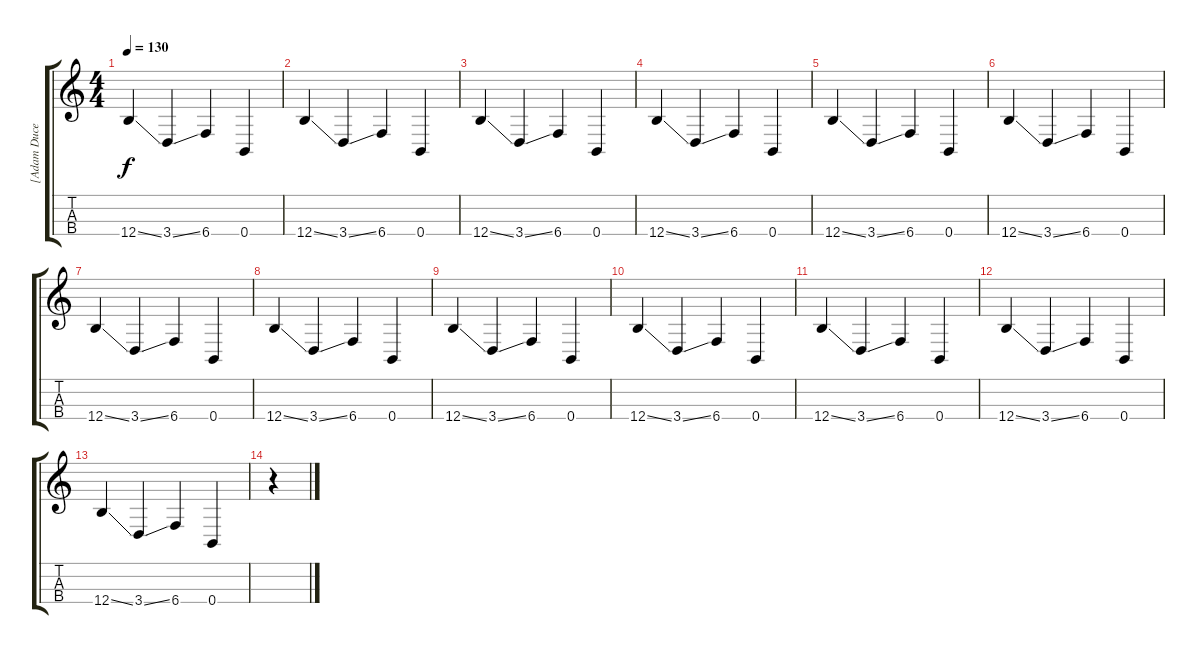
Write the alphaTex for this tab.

\track ("[Adam Duce] Bass" "[Adam Duce") {instrument electricbasspick}
\staff {score tabs}
\tuning (E3 B2 Gb2 B1) {hide}
\ts (4 4)
\tempo 130
\clef g2
\ks c
12.4{ss}.4{dy f} 3.4{ss}.4 6.4.4 0.4.4 |
12.4{ss}.4 3.4{ss}.4 6.4.4 0.4.4 |
12.4{ss}.4 3.4{ss}.4 6.4.4 0.4.4 |
12.4{ss}.4 3.4{ss}.4 6.4.4 0.4.4 |
12.4{ss}.4 3.4{ss}.4 6.4.4 0.4.4 |
12.4{ss}.4 3.4{ss}.4 6.4.4 0.4.4 |
12.4{ss}.4 3.4{ss}.4 6.4.4 0.4.4 |
12.4{ss}.4 3.4{ss}.4 6.4.4 0.4.4 |
12.4{ss}.4 3.4{ss}.4 6.4.4 0.4.4 |
12.4{ss}.4 3.4{ss}.4 6.4.4 0.4.4 |
12.4{ss}.4 3.4{ss}.4 6.4.4 0.4.4 |
12.4{ss}.4 3.4{ss}.4 6.4.4 0.4.4 |
12.4{ss}.4 3.4{ss}.4 6.4.4 0.4.4 |
r.4
